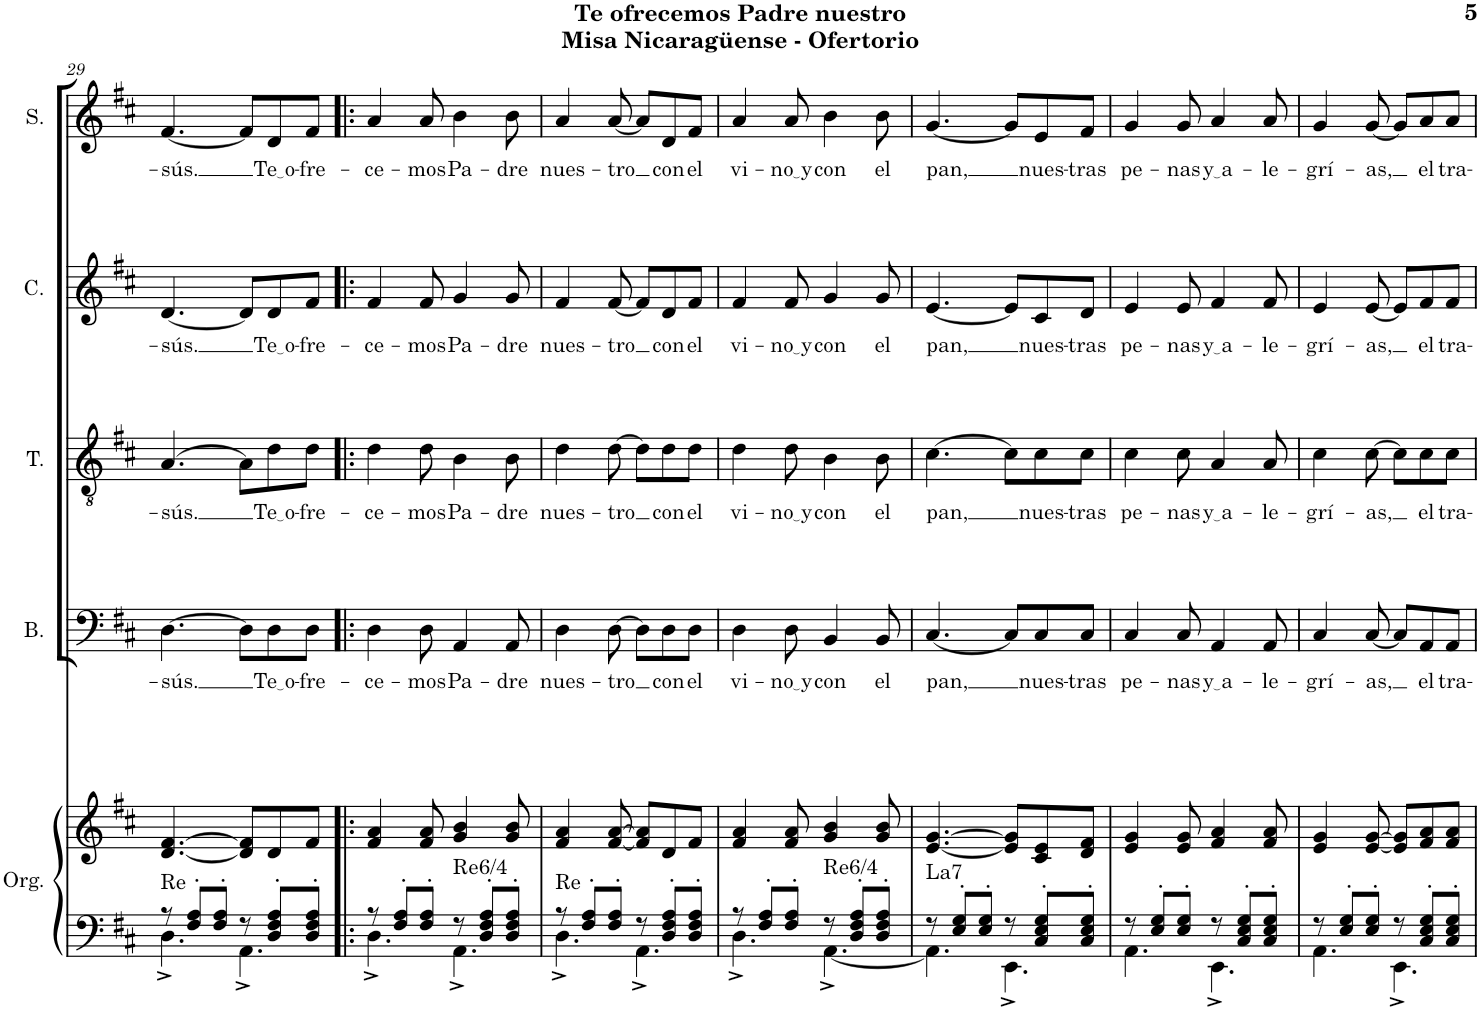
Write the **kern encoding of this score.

**kern	**kern	**harte	**kern	**text	**kern	**text	**kern	**text	**kern	**text
*part5	*part5	*part5	*part4	*part4	*part3	*part3	*part2	*part2	*part1	*part1
*staff6	*staff5	*	*staff4	*staff4	*staff3	*staff3	*staff2	*staff2	*staff1	*staff1
*I"Órgano	*	*	*I"Bajo	*	*I"Tenor	*	*I"Contralto	*	*I"Soprano	*
*	*	*	*I'B.	*	*I'T.	*	*I'C.	*	*I'S.	*
!!LO:PB:g=z
*clefF4	*clefG2	*	*clefF4	*	*clefGv2	*	*clefG2	*	*clefG2	*
*k[f#c#]	*k[f#c#]	*	*k[f#c#]	*	*k[f#c#]	*	*k[f#c#]	*	*k[f#c#]	*
*M6/8	*M6/8	*	*M6/8	*	*M6/8	*	*M6/8	*	*M6/8	*
=29	=29	=29	=29	=29	=29	=29	=29	=29	=29	=29
*^	*	*	*	*	*	*	*	*	*	*
!	!	!	!LO:H:kt=Re	!	!LO:LY:b	!	!LO:LY:b	!	!LO:LY:b	!	!LO:LY:b
8r	4.D^\	[4.d/ [4.f#/	N	[4.D\	-sús.	[4.A/	-sús.	[4.d/	-sús.	[4.f#/	-sús.
8F#/' 8A/'L	.	.	.	.	.	.	.	.	.	.	.
8F#/' 8A/'J	.	.	.	.	.	.	.	.	.	.	.
8r	4.AA^\	8d/] 8f#/]L	.	8D\L]	.	8A\L]	.	8d/L]	.	8f#/L]	.
!	!	!	!	!	!LO:LY:b	!	!LO:LY:b	!	!LO:LY:b	!	!LO:LY:b
8D/' 8F#/' 8A/'L	.	8d/	.	8D\	Te o	8d\	Te o	8d/	Te o	8d/	Te o
!	!	!	!	!	!LO:LY:b	!	!LO:LY:b	!	!LO:LY:b	!	!LO:LY:b
8D/' 8F#/' 8A/'J	.	8f#/J	.	8D\J	-fre-	8d\J	-fre-	8f#/J	-fre-	8f#/J	-fre-
=30!|:	=30!|:	=30!|:	=30!|:	=30!|:	=30!|:	=30!|:	=30!|:	=30!|:	=30!|:	=30!|:	=30!|:
!	!	!	!	!	!LO:LY:b	!	!LO:LY:b	!	!LO:LY:b	!	!LO:LY:b
8r	4.D^\	4f#/ 4a/	.	4D\	-ce-	4d\	-ce-	4f#/	-ce-	4a/	-ce-
8F#/' 8A/'L	.	.	.	.	.	.	.	.	.	.	.
!	!	!	!	!	!LO:LY:b	!	!LO:LY:b	!	!LO:LY:b	!	!LO:LY:b
8F#/' 8A/'J	.	8f#/ 8a/	.	8D\	-mos	8d\	-mos	8f#/	-mos	8a/	-mos
!	!	!	!LO:H:kt=Re6/4	!	!LO:LY:b	!	!LO:LY:b	!	!LO:LY:b	!	!LO:LY:b
8r	4.AA^\	4g/ 4b/	N	4AA/	Pa-	4B\	Pa-	4g/	Pa-	4b\	Pa-
8D/' 8F#/' 8A/'L	.	.	.	.	.	.	.	.	.	.	.
!	!	!	!	!	!LO:LY:b	!	!LO:LY:b	!	!LO:LY:b	!	!LO:LY:b
8D/' 8F#/' 8A/'J	.	8g/ 8b/	.	8AA/	-dre	8B\	-dre	8g/	-dre	8b\	-dre
=31	=31	=31	=31	=31	=31	=31	=31	=31	=31	=31	=31
!	!	!	!LO:H:kt=Re	!	!LO:LY:b	!	!LO:LY:b	!	!LO:LY:b	!	!LO:LY:b
8r	4.D^\	4f#/ 4a/	N	4D\	nues-	4d\	nues-	4f#/	nues-	4a/	nues-
8F#/' 8A/'L	.	.	.	.	.	.	.	.	.	.	.
!	!	!	!	!	!LO:LY:b	!	!LO:LY:b	!	!LO:LY:b	!	!LO:LY:b
8F#/' 8A/'J	.	[8f#/ [8a/	.	[8D\	-tro	[8d\	-tro	[8f#/	-tro	[8a/	-tro
8r	4.AA^\	8f#/] 8a/]L	.	8D\L]	.	8d\L]	.	8f#/L]	.	8a/L]	.
!	!	!	!	!	!LO:LY:b	!	!LO:LY:b	!	!LO:LY:b	!	!LO:LY:b
8D/' 8F#/' 8A/'L	.	8d/	.	8D\	con	8d\	con	8d/	con	8d/	con
!	!	!	!	!	!LO:LY:b	!	!LO:LY:b	!	!LO:LY:b	!	!LO:LY:b
8D/' 8F#/' 8A/'J	.	8f#/J	.	8D\J	el	8d\J	el	8f#/J	el	8f#/J	el
=32	=32	=32	=32	=32	=32	=32	=32	=32	=32	=32	=32
!	!	!	!	!	!LO:LY:b	!	!LO:LY:b	!	!LO:LY:b	!	!LO:LY:b
8r	4.D^\	4f#/ 4a/	.	4D\	vi-	4d\	vi-	4f#/	vi-	4a/	vi-
8F#/' 8A/'L	.	.	.	.	.	.	.	.	.	.	.
!	!	!	!	!	!LO:LY:b	!	!LO:LY:b	!	!LO:LY:b	!	!LO:LY:b
8F#/' 8A/'J	.	8f#/ 8a/	.	8D\	no y	8d\	no y	8f#/	no y	8a/	no y
!	!	!	!LO:H:kt=Re6/4	!	!LO:LY:b	!	!LO:LY:b	!	!LO:LY:b	!	!LO:LY:b
8r	[4.AA^\	4g/ 4b/	N	4BB/	con	4B\	con	4g/	con	4b\	con
8D/' 8F#/' 8A/'L	.	.	.	.	.	.	.	.	.	.	.
!	!	!	!	!	!LO:LY:b	!	!LO:LY:b	!	!LO:LY:b	!	!LO:LY:b
8D/' 8F#/' 8A/'J	.	8g/ 8b/	.	8BB/	el	8B\	el	8g/	el	8b\	el
=33	=33	=33	=33	=33	=33	=33	=33	=33	=33	=33	=33
!	!	!	!LO:H:kt=La7	!	!LO:LY:b	!	!LO:LY:b	!	!LO:LY:b	!	!LO:LY:b
8r	4.AA\]	[4.e/ [4.g/	N	[4.C#/	pan,	[4.c#\	pan,	[4.e/	pan,	[4.g/	pan,
8E/' 8G/'L	.	.	.	.	.	.	.	.	.	.	.
8E/' 8G/'J	.	.	.	.	.	.	.	.	.	.	.
8r	4.EE^\	8e/] 8g/]L	.	8C#/L]	.	8c#\L]	.	8e/L]	.	8g/L]	.
!	!	!	!	!	!LO:LY:b	!	!LO:LY:b	!	!LO:LY:b	!	!LO:LY:b
8C#/' 8E/' 8G/'L	.	8c#/ 8e/	.	8C#/	nues-	8c#\	nues-	8c#/	nues-	8e/	nues-
!	!	!	!	!	!LO:LY:b	!	!LO:LY:b	!	!LO:LY:b	!	!LO:LY:b
8C#/' 8E/' 8G/'J	.	8d/ 8f#/J	.	8C#/J	-tras	8c#\J	-tras	8d/J	-tras	8f#/J	-tras
=34	=34	=34	=34	=34	=34	=34	=34	=34	=34	=34	=34
!	!	!	!	!	!LO:LY:b	!	!LO:LY:b	!	!LO:LY:b	!	!LO:LY:b
8r	4.AA\	4e/ 4g/	.	4C#/	pe-	4c#\	pe-	4e/	pe-	4g/	pe-
8E/' 8G/'L	.	.	.	.	.	.	.	.	.	.	.
!	!	!	!	!	!LO:LY:b	!	!LO:LY:b	!	!LO:LY:b	!	!LO:LY:b
8E/' 8G/'J	.	8e/ 8g/	.	8C#/	-nas	8c#\	-nas	8e/	-nas	8g/	-nas
!	!	!	!	!	!LO:LY:b	!	!LO:LY:b	!	!LO:LY:b	!	!LO:LY:b
8r	4.EE^\	4f#/ 4a/	.	4AA/	y a	4A/	y a	4f#/	y a	4a/	y a
8C#/' 8E/' 8G/'L	.	.	.	.	.	.	.	.	.	.	.
!	!	!	!	!	!LO:LY:b	!	!LO:LY:b	!	!LO:LY:b	!	!LO:LY:b
8C#/' 8E/' 8G/'J	.	8f#/ 8a/	.	8AA/	-le-	8A/	-le-	8f#/	-le-	8a/	-le-
=35	=35	=35	=35	=35	=35	=35	=35	=35	=35	=35	=35
!	!	!	!	!	!LO:LY:b	!	!LO:LY:b	!	!LO:LY:b	!	!LO:LY:b
8r	4.AA\	4e/ 4g/	.	4C#/	-grí-	4c#\	-grí-	4e/	-grí-	4g/	-grí-
8E/' 8G/'L	.	.	.	.	.	.	.	.	.	.	.
!	!	!	!	!	!LO:LY:b	!	!LO:LY:b	!	!LO:LY:b	!	!LO:LY:b
8E/' 8G/'J	.	[8e/ [8g/	.	[8C#/	-as,	[8c#\	-as,	[8e/	-as,	[8g/	-as,
8r	4.EE^\	8e/] 8g/]L	.	8C#/L]	.	8c#\L]	.	8e/L]	.	8g/L]	.
!	!	!	!	!	!LO:LY:b	!	!LO:LY:b	!	!LO:LY:b	!	!LO:LY:b
8C#/' 8E/' 8G/'L	.	8f#/ 8a/	.	8AA/	el	8c#\	el	8f#/	el	8a/	el
!	!	!	!	!	!LO:LY:b	!	!LO:LY:b	!	!LO:LY:b	!	!LO:LY:b
8C#/' 8E/' 8G/'J	.	8f#/ 8a/J	.	8AA/J	tra-	8c#\J	tra-	8f#/J	tra-	8a/J	tra-
*v	*v	*	*	*	*	*	*	*	*	*	*
=	=	=	=	=	=	=	=	=	=	=
*-	*-	*-	*-	*-	*-	*-	*-	*-	*-	*-
